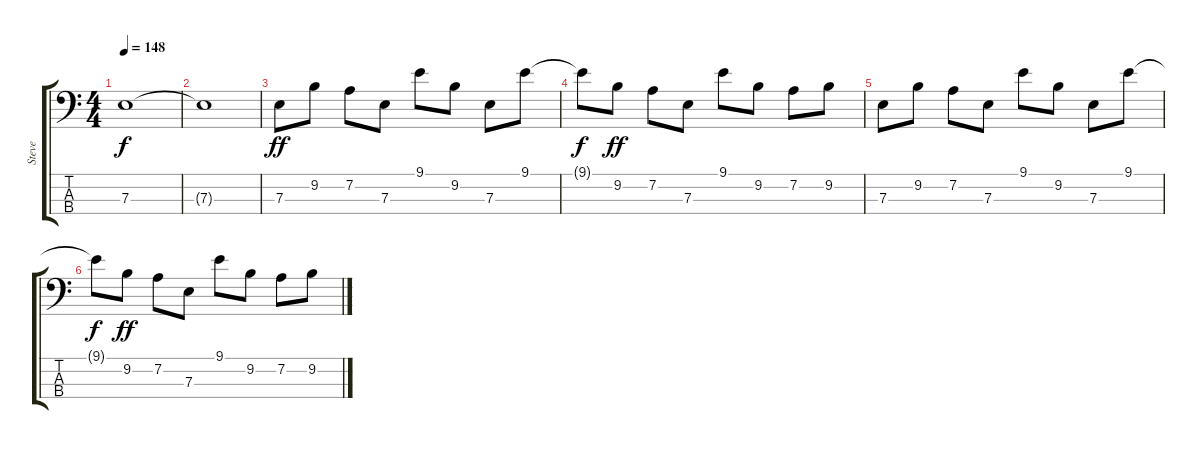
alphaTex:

\track ("Steve" "Steve") {instrument electricbassfinger}
\staff {score tabs}
\tuning (G2 D2 A1 E1) {hide}
\ts (4 4)
\tempo 148
\clef f4
\ks c
7.3.1{dy f} |
7.3{t}.1 |
7.3.8{dy ff} 9.2.8 7.2.8 7.3.8 9.1.8 9.2.8 7.3.8 9.1.8 |
9.1{t}.8{dy f} 9.2.8{dy ff} 7.2.8 7.3.8 9.1.8 9.2.8 7.2.8 9.2.8 |
7.3.8 9.2.8 7.2.8 7.3.8 9.1.8 9.2.8 7.3.8 9.1.8 |
9.1{t}.8{dy f} 9.2.8{dy ff} 7.2.8 7.3.8 9.1.8 9.2.8 7.2.8 9.2.8
